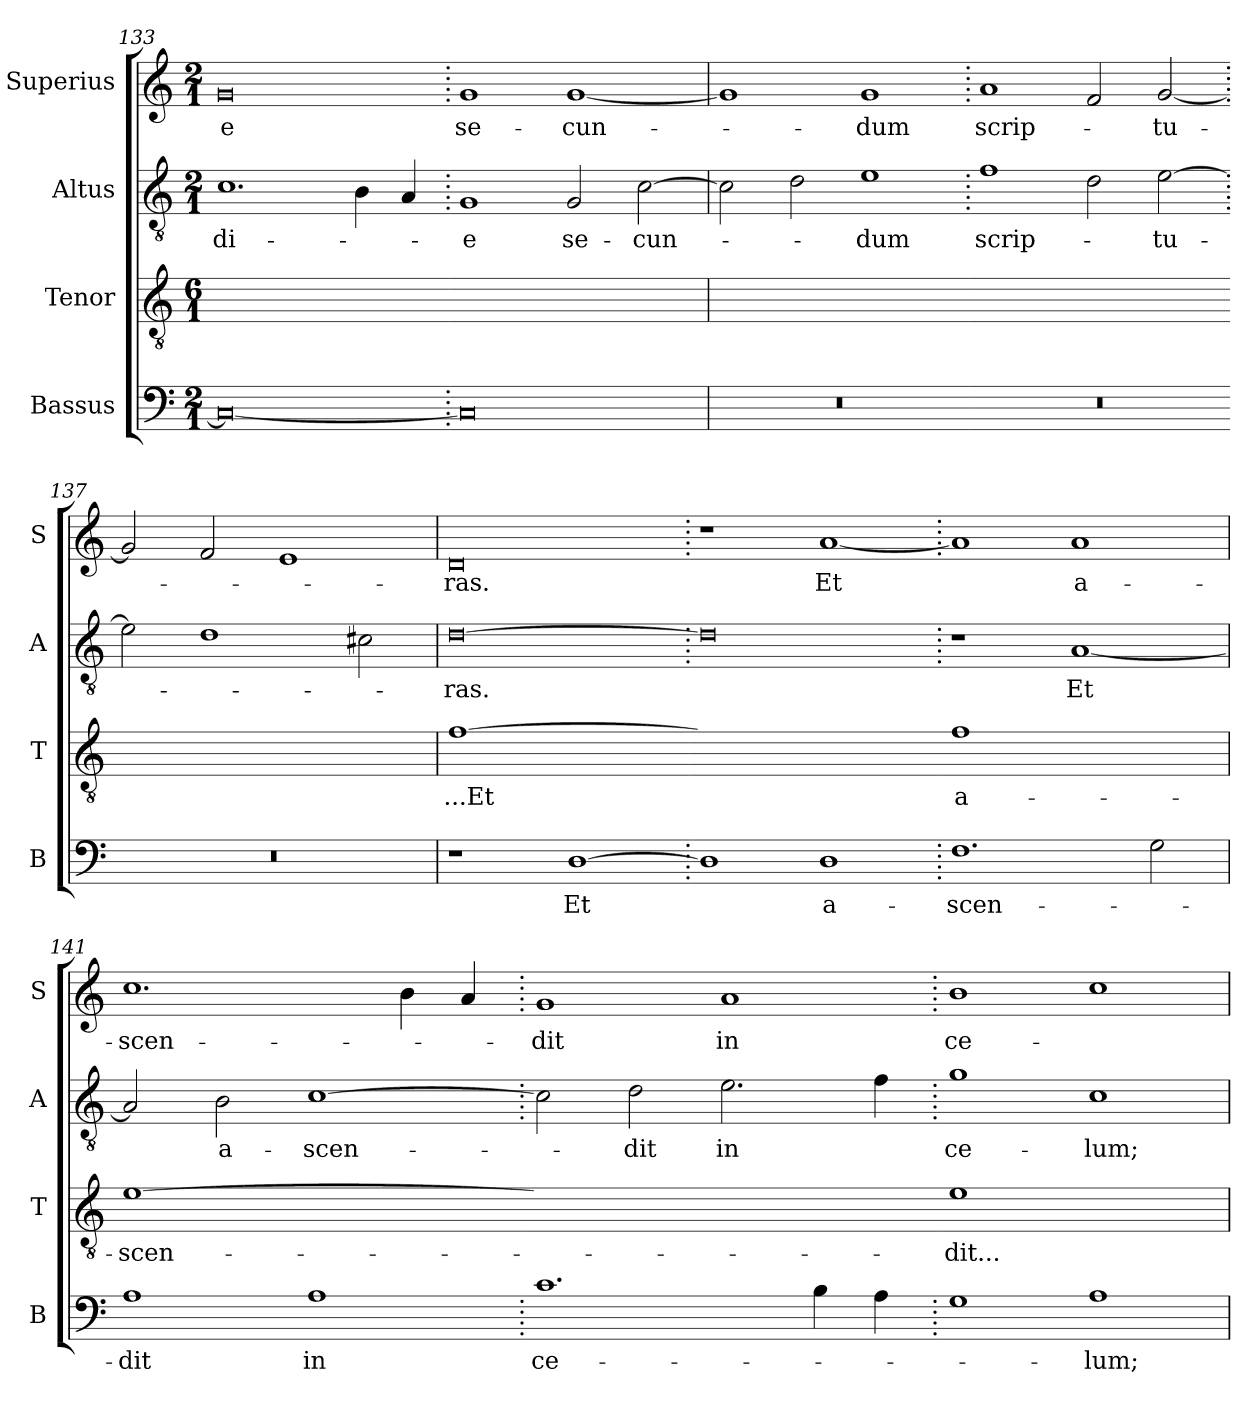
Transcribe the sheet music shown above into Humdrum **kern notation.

**kern	**text	**kern	**text	**kern	**text	**kern	**text
*part4	*part4	*part3	*part3	*part2	*part2	*part1	*part1
*staff4	*staff4	*staff3	*staff3	*staff2	*staff2	*staff1	*staff1
*I"Bassus	*	*I"Tenor	*	*I"Altus	*	*I"Superius	*
*I'B	*	*I'T	*	*I'A	*	*I'S	*
*clefF4	*	*clefGv2	*	*clefGv2	*	*clefG2	*
*k[]	*	*k[]	*	*k[]	*	*k[]	*
*M2/1	*	*M6/1	*	*M2/1	*	*M2/1	*
=133	=133	=133	=133	=133	=133	=133	=133
!	!	!LO:N:vis=1	!	!	!	!	!
0C_	.	0eyy_	.	1.c	di-	0g	-e
.	.	.	.	4B\	.	.	.
.	.	.	.	4A/	.	.	.
=134.	=134.	=134-	=134.	=134.	=134.	=134.	=134.
!	!	!LO:N:vis=1	!	!	!	!	!
0C]	.	0eyy]	.	1G	-e	1g	se-
.	.	.	.	2G	se-	[1g	-cun-
.	.	.	.	[2c\	-cun-	.	.
=135	=135	=135	=135	=135	=135	=135	=135
!	!	!LO:N:vis=1	!	!	!	!	!
0r	.	0r	.	2c\]	.	1g]	.
.	.	.	.	2d\	.	.	.
.	.	.	.	1e	-dum	1g	-dum
=136.	=136.	=136-	=136.	=136.	=136.	=136.	=136.
!	!	!LO:N:vis=1	!	!	!	!	!
0r	.	0ryy	.	1f	scrip-	1a	scrip-
.	.	.	.	2d\	.	2f/	.
.	.	.	.	[2e\	-tu-	[2g/	-tu-
=137.	=137.	=137-	=137.	=137.	=137.	=137.	=137.
!	!	!LO:N:vis=1	!	!	!	!	!
0r	.	0ryy	.	2e\]	.	2g/]	.
.	.	.	.	1d	.	2f/	.
.	.	.	.	.	.	1e	.
.	.	.	.	2c#X\	.	.	.
=138	=138	=138	=138	=138	=138	=138	=138
!	!	!LO:N:vis=1	!	!	!	!	!
1r	.	[0f	...Et	[0d	-ras.	0d	-ras.
[1D	Et	.	.	.	.	.	.
=139.	=139.	=139-	=139.	=139.	=139.	=139.	=139.
!	!	!LO:N:vis=1	!	!	!	!	!
1D]	.	0fyy]	.	0d]	.	1r	.
1D	a-	.	.	.	.	[1a	Et
=140.	=140.	=140-	=140.	=140.	=140.	=140.	=140.
!	!	!LO:N:vis=1	!	!	!	!	!
1.F	-scen-	0f	a-	1r	.	1a]	.
.	.	.	.	[1A	Et	1a	a-
2G\	.	.	.	.	.	.	.
=141	=141	=141	=141	=141	=141	=141	=141
!	!	!LO:N:vis=1	!	!	!	!	!
1A	-dit	[0e	-scen-	2A/]	.	1.cc	-scen-
.	.	.	.	2B\	a-	.	.
1A	in	.	.	[1c	-scen-	.	.
.	.	.	.	.	.	4b\	.
.	.	.	.	.	.	4a/	.
=142.	=142.	=142-	=142.	=142.	=142.	=142.	=142.
!	!	!LO:N:vis=1	!	!	!	!	!
1.c	ce-	0eyy]	.	2c\]	.	1g	-dit
.	.	.	.	2d\	-dit	.	.
.	.	.	.	2.e\	in	1a	in
4B\	.	.	.	.	.	.	.
4A\	.	.	.	4f\	.	.	.
=143.	=143.	=143-	=143.	=143.	=143.	=143.	=143.
!	!	!LO:N:vis=1	!	!	!	!	!
1G	.	0e	-dit...	1g	ce-	1b	ce-
1A	-lum;	.	.	1c	-lum;	1cc	.
=	=	=	=	=	=	=	=
*-	*-	*-	*-	*-	*-	*-	*-
